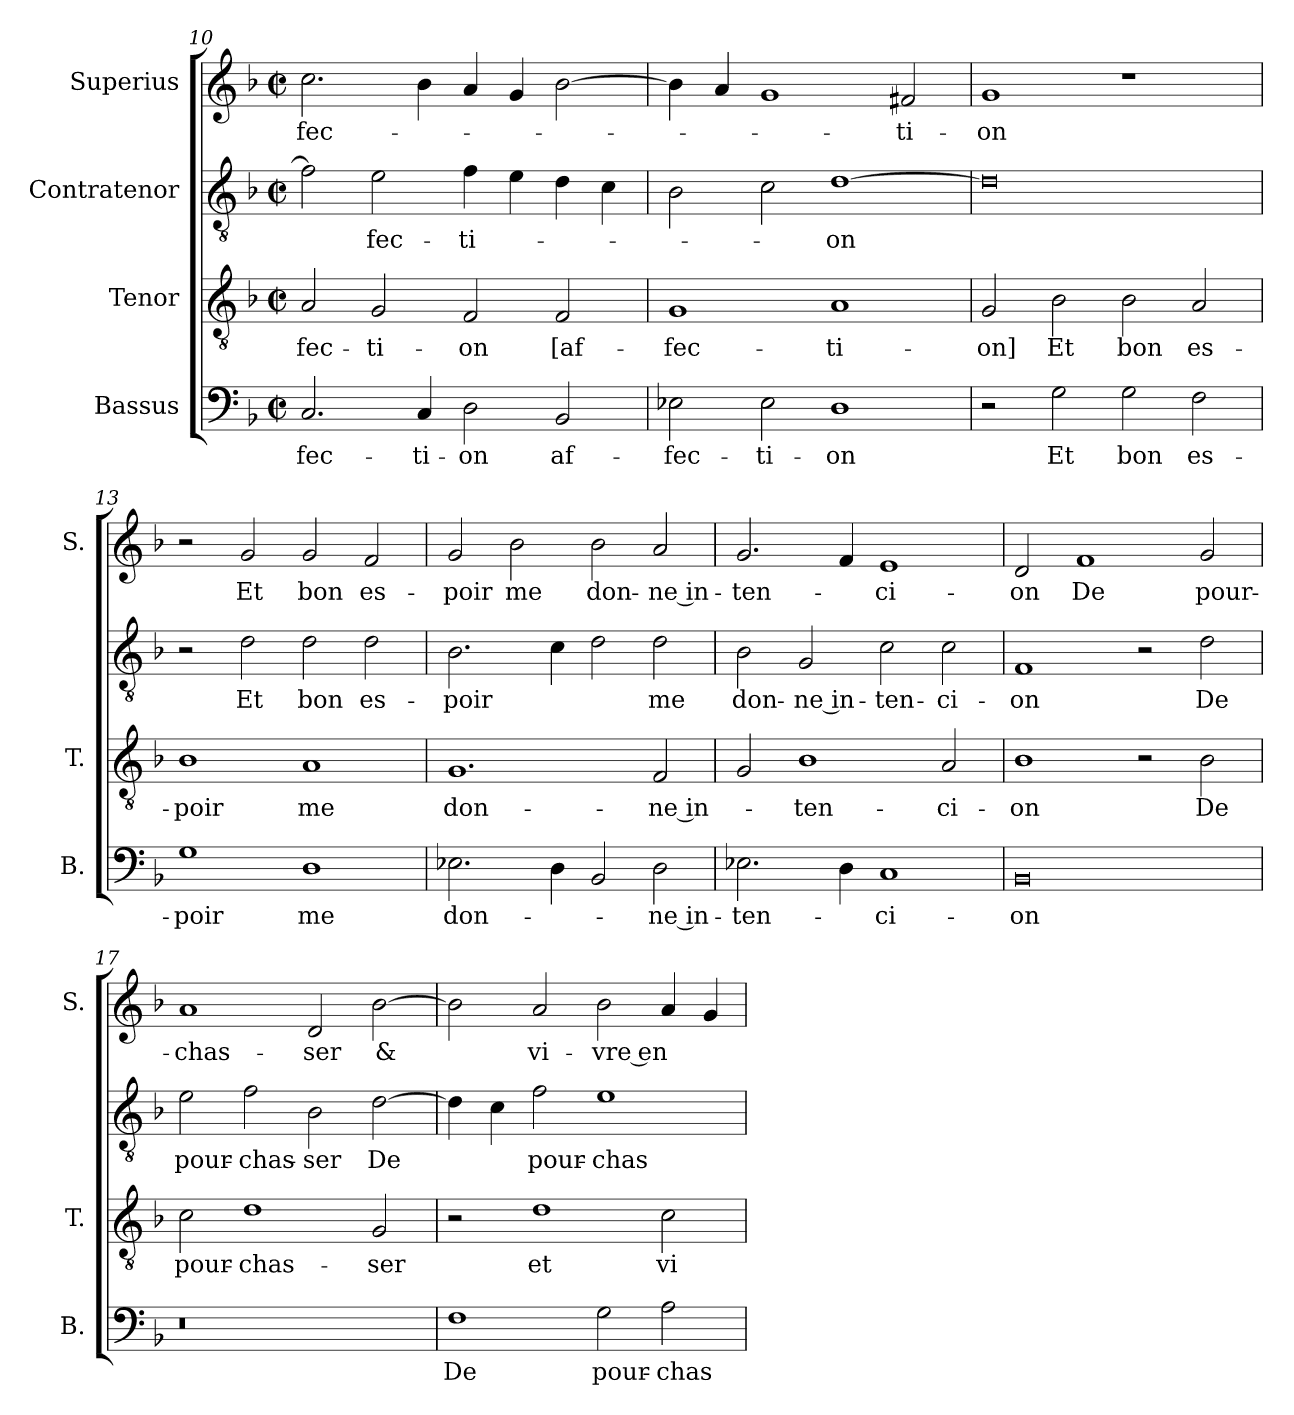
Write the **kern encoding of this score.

**kern	**text	**kern	**text	**kern	**text	**kern	**text
*part4	*part4	*part3	*part3	*part2	*part2	*part1	*part1
*staff4	*staff4	*staff3	*staff3	*staff2	*staff2	*staff1	*staff1
*I"Bassus	*	*I"Tenor	*	*I"Contratenor	*	*I"Superius	*
*I'B.	*	*I'T.	*	*	*	*I'S.	*
*clefF4	*	*clefGv2	*	*clefGv2	*	*clefG2	*
*k[b-]	*	*k[b-]	*	*k[b-]	*	*k[b-]	*
*F:	*	*F:	*	*F:	*	*F:	*
*M2/2	*	*M2/2	*	*M2/2	*	*M2/2	*
*met(c|)	*	*met(c|)	*	*met(c|)	*	*met(c|)	*
=10	=10	=10	=10	=10	=10	=10	=10
2.C/	-fec-	2A/	-fec-	2f\]	.	2.cc\	-fec-
.	.	2G/	-ti-	2e\	-fec-	.	.
4C/	-ti-	.	.	.	.	4b-\	.
2D\	-on	2F/	-on	4f\	-ti-	4a/	.
.	.	.	.	4e\	.	4g/	.
2BB-/	af-	2F/	[af-	4d\	.	[2b-\	.
.	.	.	.	4c\	.	.	.
!!LO:LB:g=z
=11	=11	=11	=11	=11	=11	=11	=11
2E-X\	-fec-	1G/	-fec-	2B-\	.	4b-\]	.
.	.	.	.	.	.	4a/	.
2E-\	-ti-	.	.	2c\	.	1g/	.
1D\	-on	1A/	-ti-	[1d\	-on	.	.
.	.	.	.	.	.	2f#X/	-ti-
=12	=12	=12	=12	=12	=12	=12	=12
2r	.	2G/	-on]	0d\]	.	1g/	-on
2G\	Et	2B-\	Et	.	.	.	.
2G\	bon	2B-\	bon	.	.	1r	.
2F\	es-	2A/	es-	.	.	.	.
=13	=13	=13	=13	=13	=13	=13	=13
1G\	-poir	1B-\	-poir	2r	.	2r	.
.	.	.	.	2d\	Et	2g/	Et
1D\	me	1A/	me	2d\	bon	2g/	bon
.	.	.	.	2d\	es-	2f/	es-
=14	=14	=14	=14	=14	=14	=14	=14
2.E-X\	don-	1.G/	don-	2.B-\	-poir	2g/	-poir
.	.	.	.	.	.	2b-\	me
4D\	.	.	.	4c\	.	.	.
2BB-/	.	.	.	2d\	.	2b-\	don-
2D\	-ne in-	2F/	-ne in-	2d\	me	2a/	-ne in-
=15	=15	=15	=15	=15	=15	=15	=15
2.E-X\	-ten-	2G/	.	2B-\	don-	2.g/	-ten-
.	.	1B-\	-ten-	2G/	-ne in-	.	.
4D\	.	.	.	.	.	4f/	.
1C/	-ci-	.	.	2c\	-ten-	1e/	-ci-
.	.	2A/	-ci-	2c\	-ci-	.	.
=16	=16	=16	=16	=16	=16	=16	=16
0BB-/	-on	1B-\	-on	1F/	-on	2d/	-on
.	.	.	.	.	.	1f/	De
.	.	2r	.	2r	.	.	.
.	.	2B-\	De	2d\	De	2g/	pour-
!!LO:PB:g=z
=17	=17	=17	=17	=17	=17	=17	=17
!LO:N:vis=0	!	!	!	!	!	!	!
1r	.	2c\	pour-	2e\	pour-	1a/	-chas-
.	.	1d\	-chas-	2f\	-chas-	.	.
1ryy	.	.	.	2B-\	-ser	2d/	-ser
.	.	2G/	-ser	[2d\	De	[2b-\	&
=18	=18	=18	=18	=18	=18	=18	=18
1F\	De	2r	.	4d\]	.	2b-\]	.
.	.	.	.	4c\	.	.	.
.	.	1d\	et	2f\	pour-	2a/	vi-
2G\	pour-	.	.	1e\	-chas-	2b-\	-vre en
2A\	-chas-	2c\	vi-	.	.	4a/	.
.	.	.	.	.	.	4g/	.
=	=	=	=	=	=	=	=
*-	*-	*-	*-	*-	*-	*-	*-
